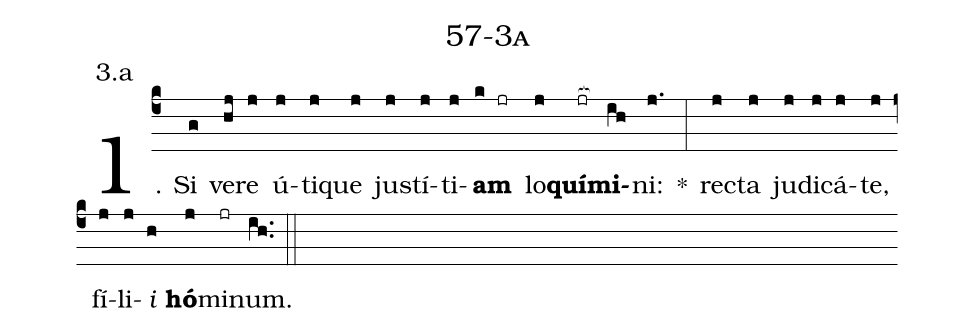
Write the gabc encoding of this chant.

name: 57-3a;
annotation: 3.a;
%%
(c4)1. Si(g) ve(hj)re(j) ú(j)ti(j)que(j) jus(j)tí(j)ti(j)<b>am</b>(k jr) lo(j)<b>quí</b>(jr[ocb:1{])<b>mi</b>(ih[ocb:0}])ni:(j.) *(:) rec(j)ta(j) ju(j)di(j)cá(j)te,(j) fí(j)li(j)<i>i</i>(h) <b>hó</b>(j)mi(jr)num.(ih..) (::)
